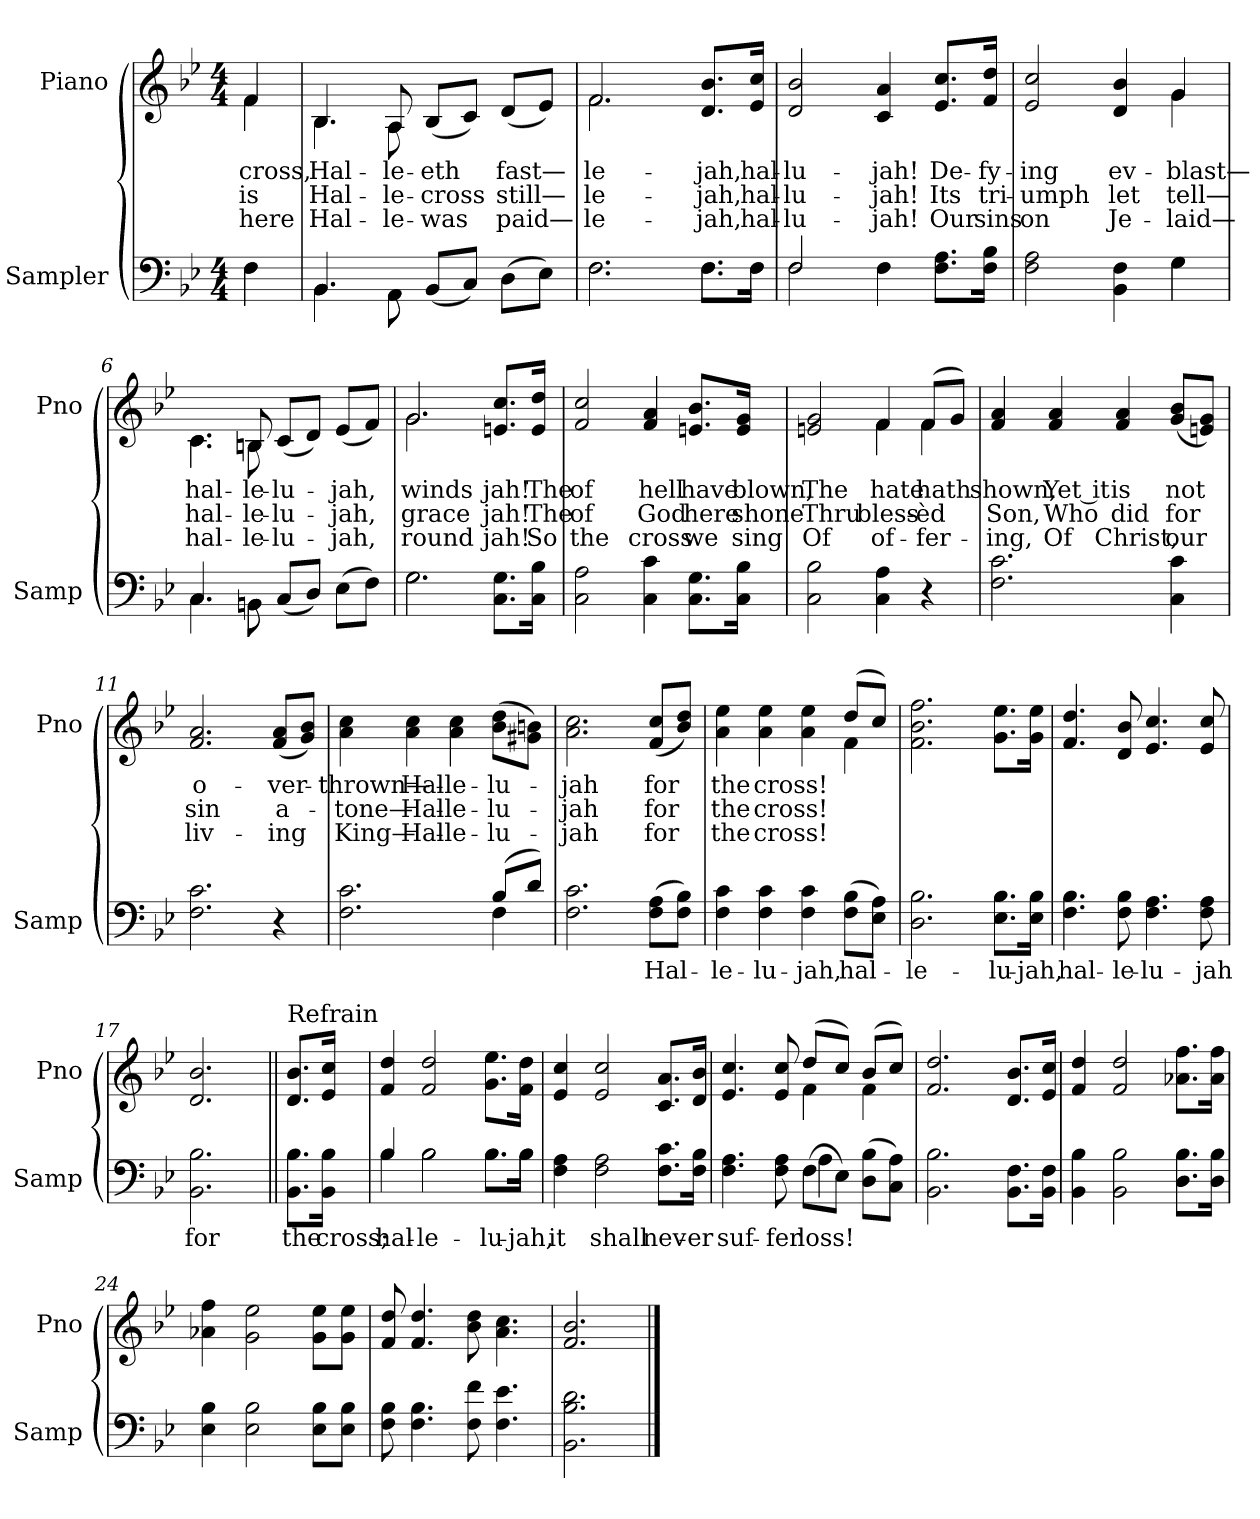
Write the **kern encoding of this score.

**kern	**text	**kern	**text	**text	**text
*part2	*part2	*part1	*part1	*part1	*part1
*staff2	*staff2	*staff1	*staff1	*staff1	*staff1
*I"Sampler	*	*I"Piano	*	*	*
*I'Samp	*	*I'Pno	*	*	*
*clefF4	*	*clefG2	*	*	*
*k[b-e-]	*	*k[b-e-]	*	*	*
*B-:	*	*B-:	*	*	*
*M4/4	*	*M4/4	*	*	*
=1	=1	=1	=1	=1	=1
*^	*	*^	*	*	*
4F\	4F	.	4f/	4f	cross,	is	here
=2	=2	=2	=2	=2	=2	=2	=2
4.BB-/	4.BB-	.	4.B-/	4.B-	Hal-	Hal-	Hal-
8AA\	8AA	.	8A/	8A	-le-	-le-	-le-
(8BB-/L	2ryy	.	(8B-/L	2ryy	-eth	cross	was
8C/J)	.	.	8c/J)	.	.	.	.
(8D\L	.	.	(8d/L	.	fast—	still—	paid—
8E-\J)	.	.	8e-/J)	.	.	.	.
=3	=3	=3	=3	=3	=3	=3	=3
2.F\	2.F	.	2.f/	2.f	-le-	-le-	-le-
8.F\L	8.F\L	.	8.d/ 8.b-/L	4ryy	-jah,	-jah,	-jah,
16F\Jk	16F\Jk	.	16e-/ 16cc/Jk	.	hal-	hal-	hal-
*	*	*	*v	*v	*	*	*
=4	=4	=4	=4	=4	=4	=4
2F/	2F	.	2d 2b-	-lu-	-lu-	-lu-
4F\	4F	.	4c 4a	-jah!	-jah!	-jah!
8.F\ 8.A\L	4ryy	.	8.e-/ 8.cc/L	De-	Its	Our
16F\ 16B-\Jk	.	.	16f/ 16dd/Jk	-fy-	tri-	sins
=5	=5	=5	=5	=5	=5	=5
*	*	*	*^	*	*	*
2F 2A	2.ryy	.	2e- 2cc	2.ryy	-ing	-umph	on
4BB- 4F	.	.	4d 4b-	.	ev-	let	Je-
4G\	4G	.	4g/	4g	blast—	tell—	laid—
=6	=6	=6	=6	=6	=6	=6	=6
4.C/	4.C	.	4.c\	4.c	hal-	hal-	hal-
8BBn\	8BBn	.	8Bn/	8Bn	-le-	-le-	-le-
(8C/L	2ryy	.	(8c/L	2ryy	-lu-	-lu-	-lu-
8D/J)	.	.	8d/J)	.	.	.	.
(8E-\L	.	.	(8e-/L	.	-jah,	-jah,	-jah,
8F\J)	.	.	8f/J)	.	.	.	.
=7	=7	=7	=7	=7	=7	=7	=7
2.G\	2.G	.	2.g/	2.g	winds	grace	round
8.C\ 8.G\L	4ryy	.	8.en/ 8.cc/L	4ryy	-jah!	-jah!	-jah!
16C\ 16B-\Jk	.	.	16e/ 16dd/Jk	.	The	The	So
*v	*v	*	*	*	*	*	*
*	*	*v	*v	*	*	*
=8	=8	=8	=8	=8	=8
2C 2A	.	2f/ 2cc/	of	of	the
4C 4c	.	4f/ 4a/	hell	God	cross
8.C\ 8.G\L	.	8.en/ 8.b-/L	have	here	we
16C\ 16B-\Jk	.	16e/ 16g/Jk	blown,	shone	sing
=9	=9	=9	=9	=9	=9
*	*	*^	*	*	*
2C 2B-	.	2en/ 2g/	2ryy	The	Thru	Of
4C 4A	.	4f/	4f	hate	bless-	of-
4r	.	(8f/L	4f	hath	-èd	-fer-
.	.	8g/J)	.	.	.	.
*	*	*v	*v	*	*	*
=10	=10	=10	=10	=10	=10
2.F 2.c	.	4f 4a	shown,	Son,	-ing,
.	.	4f 4a	Yet it	Who	Of
.	.	4f 4a	is	did	Christ,
4C 4c	.	(8g/ 8b-/L	not	for	our
.	.	8en/ 8g/J)	.	.	.
=11	=11	=11	=11	=11	=11
2.F 2.c	.	2.f 2.a	o-	sin	liv-
4r	.	(8f/ 8a/L	-ver-	a-	-ing
.	.	8g/ 8b-/J)	.	.	.
=12	=12	=12	=12	=12	=12
*^	*	*	*	*	*
2.F 2.c	2.ryy	.	4a 4cc	-thrown—	-tone—	King—
.	.	.	4a 4cc	Hal-	Hal-	Hal-
.	.	.	4a 4cc	-le-	-le-	-le-
(8B-/L	4F	.	(8b-\ 8dd\L	-lu-	-lu-	-lu-
8d/J)	.	.	8g#X\ 8bn\J)	.	.	.
*v	*v	*	*	*	*	*
=13	=13	=13	=13	=13	=13
2.F 2.c	.	2.a 2.cc	-jah	-jah	-jah
(8F\ 8A\L	Hal-	(8f/ 8cc/L	for	for	for
8F\ 8B-\J)	.	8b-/ 8dd/J)	.	.	.
=14	=14	=14	=14	=14	=14
*	*	*^	*	*	*
4F 4c	-le-	4a 4ee-	2.ryy	the	the	the
4F 4c	-lu-	4a 4ee-	.	cross!	cross!	cross!
4F 4c	-jah,	4a 4ee-	.	.	.	.
(8F\ 8B-\L	hal-	(8dd/L	4f	.	.	.
8E-\ 8A\J)	.	8cc/J)	.	.	.	.
*	*	*v	*v	*	*	*
=15	=15	=15	=15	=15	=15
2.D 2.B-	-le-	2.f 2.b- 2.ff	.	.	.
8.E-\ 8.B-\L	-lu-	8.g\ 8.ee-\L	.	.	.
16E-\ 16B-\Jk	-jah,	16g\ 16ee-\Jk	.	.	.
=16	=16	=16	=16	=16	=16
4.F 4.B-	hal-	4.f 4.dd	.	.	.
8F 8B-	-le-	8d 8b-	.	.	.
4.F 4.A	-lu-	4.e- 4.cc	.	.	.
8F 8A	-jah	8e- 8cc	.	.	.
=17	=17	=17	=17	=17	=17
2.BB- 2.B-	for	2.d 2.b-	.	.	.
=18||	=18||	=18||	=18||	=18||	=18||
!	!	!LO:TX:t=Refrain	!	!	!
8.BB-\ 8.B-\L	the	8.d/ 8.b-/L	.	.	.
16BB-\ 16B-\Jk	cross;	16e-/ 16cc/Jk	.	.	.
=19	=19	=19	=19	=19	=19
*^	*	*	*	*	*
4B-/	4B-	hal-	4f 4dd	.	.	.
2B-\	2B-	-le-	2f 2dd	.	.	.
8.B-\L	8.B-\L	-lu-	8.g\ 8.ee-\L	.	.	.
16B-\Jk	16B-\Jk	-jah,	16f\ 16dd\Jk	.	.	.
*v	*v	*	*	*	*	*
=20	=20	=20	=20	=20	=20
4F 4A	it	4e- 4cc	.	.	.
2F 2A	shall	2e- 2cc	.	.	.
8.F\ 8.c\L	nev-	8.c/ 8.a/L	.	.	.
16F\ 16B-\Jk	-er	16d/ 16b-/Jk	.	.	.
=21	=21	=21	=21	=21	=21
*^	*	*^	*	*	*
4.F 4.A	2ryy	suf-	4.e- 4.cc	2ryy	.	.	.
8F 8A	.	-fer	8e- 8cc	.	.	.	.
(8F\L	4A	loss!	(8dd/L	4f	.	.	.
8E-\J)	.	.	8cc/J)	.	.	.	.
(8D\ 8B-\L	4ryy	.	(8b-/L	4f	.	.	.
8C\ 8A\J)	.	.	8cc/J)	.	.	.	.
*v	*v	*	*	*	*	*	*
*	*	*v	*v	*	*	*
=22	=22	=22	=22	=22	=22
2.BB- 2.B-	.	2.f 2.dd	.	.	.
8.BB-\ 8.F\L	.	8.d/ 8.b-/L	.	.	.
16BB-\ 16F\Jk	.	16e-/ 16cc/Jk	.	.	.
=23	=23	=23	=23	=23	=23
4BB- 4B-	.	4f 4dd	.	.	.
2BB- 2B-	.	2f 2dd	.	.	.
8.D\ 8.B-\L	.	8.a-X\ 8.ff\L	.	.	.
16D\ 16B-\Jk	.	16a-\ 16ff\Jk	.	.	.
=24	=24	=24	=24	=24	=24
4E- 4B-	.	4a-X 4ff	.	.	.
2E- 2B-	.	2g 2ee-	.	.	.
8E-\ 8B-\L	.	8g\ 8ee-\L	.	.	.
8E-\ 8B-\J	.	8g\ 8ee-\J	.	.	.
=25	=25	=25	=25	=25	=25
8F 8B-	.	8f 8dd	.	.	.
4.F 4.B-	.	4.f 4.dd	.	.	.
8F 8f	.	8b- 8dd	.	.	.
4.F 4.e-	.	4.a 4.cc	.	.	.
=26	=26	=26	=26	=26	=26
2.BB- 2.B- 2.d	.	2.f 2.b-	.	.	.
==	==	==	==	==	==
*-	*-	*-	*-	*-	*-
